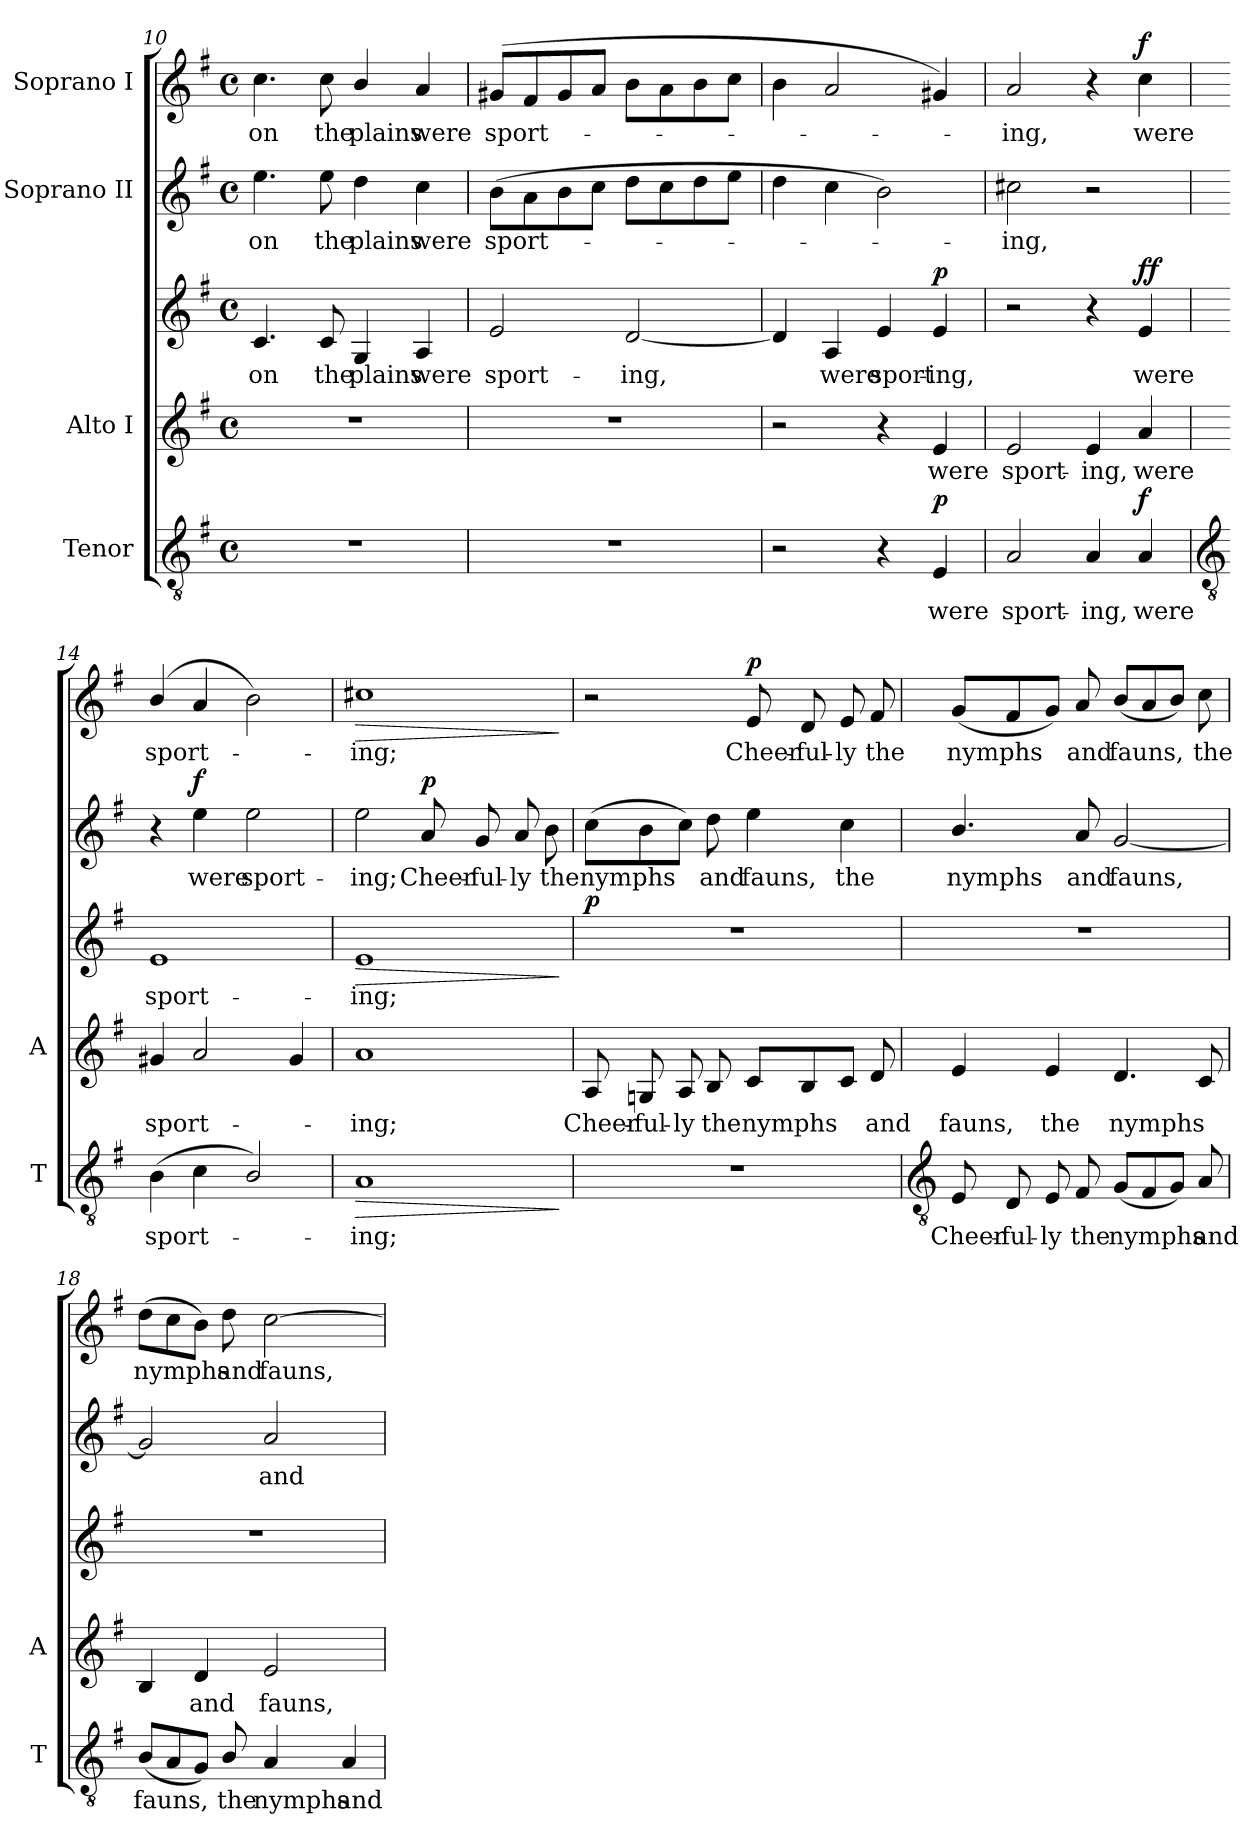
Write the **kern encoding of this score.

**kern	**text	**dynam	**kern	**text	**kern	**text	**dynam	**kern	**text	**dynam	**kern	**text	**dynam
*part4	*part4	*part4	*part3	*part3	*part3	*part3	*part3	*part2	*part2	*part2	*part1	*part1	*part1
*staff5	*staff5	*staff5	*staff4	*staff4	*staff3	*staff3	*staff3/4	*staff2	*staff2	*staff2	*staff1	*staff1	*staff1
*I"Tenor	*	*	*I"Alto I	*	*	*	*	*I"Soprano II	*	*	*I"Soprano I	*	*
*I'T	*	*	*I'A	*	*	*	*	*	*	*	*	*	*
!!LO:LB:g=z
*clefGv2	*	*	*clefG2	*	*clefG2	*	*	*clefG2	*	*	*clefG2	*	*
*k[f#]	*	*	*k[f#]	*	*k[f#]	*	*	*k[f#]	*	*	*k[f#]	*	*
*G:	*	*	*G:	*	*G:	*	*	*G:	*	*	*G:	*	*
*M4/4	*	*	*M4/4	*	*M4/4	*	*	*M4/4	*	*	*M4/4	*	*
*met(c)	*	*	*met(c)	*	*met(c)	*	*	*met(c)	*	*	*met(c)	*	*
=10	=10	=10	=10	=10	=10	=10	=10	=10	=10	=10	=10	=10	=10
!	!	!	!	!	!	!LO:LY:b	!	!	!LO:LY:b	!	!	!LO:LY:b	!
1r	.	.	1r	.	4.c	on	.	4.ee	-on	.	4.cc	-on	.
!	!	!	!	!	!	!LO:LY:b	!	!	!LO:LY:b	!	!	!LO:LY:b	!
.	.	.	.	.	8c	the	.	8ee	the	.	8cc	the	.
!	!	!	!	!	!	!LO:LY:b	!	!	!LO:LY:b	!	!	!LO:LY:b	!
.	.	.	.	.	4G	plains	.	4dd	plains	.	4b/	plains	.
!	!	!	!	!	!	!LO:LY:b	!	!	!LO:LY:b	!	!	!LO:LY:b	!
.	.	.	.	.	4A	were	.	4cc	were	.	4a	were	.
=11	=11	=11	=11	=11	=11	=11	=11	=11	=11	=11	=11	=11	=11
!	!	!	!	!	!	!LO:LY:b	!	!	!LO:LY:b	!	!	!LO:LY:b	!
1r	.	.	1r	.	2e	sport-	.	(>8bL	sport-	.	(<8g#XL	sport-	.
.	.	.	.	.	.	.	.	8a	.	.	8f#	.	.
.	.	.	.	.	.	.	.	8b	.	.	8g#	.	.
.	.	.	.	.	.	.	.	8ccJ	.	.	8aJ	.	.
!	!	!	!	!	!	!LO:LY:b	!	!	!	!	!	!	!
.	.	.	.	.	[2d	-ing,	.	8ddL	.	.	8bL	.	.
.	.	.	.	.	.	.	.	8cc	.	.	8a	.	.
.	.	.	.	.	.	.	.	8dd	.	.	8b	.	.
.	.	.	.	.	.	.	.	8eeJ	.	.	8ccJ	.	.
=12	=12	=12	=12	=12	=12	=12	=12	=12	=12	=12	=12	=12	=12
2r	.	.	2r	.	4d]	.	.	4dd	.	.	4b	.	.
!	!	!	!	!	!	!LO:LY:b	!	!	!	!	!	!	!
.	.	.	.	.	4A	were	.	4cc	.	.	2a	.	.
!	!	!	!	!	!	!LO:LY:b	!	!	!	!	!	!	!
4r	.	.	4r	.	4e	sport-	.	2b)	.	.	.	.	.
!	!LO:LY:b	!LO:DY:b	!	!LO:LY:b	!	!LO:LY:b	!LO:DY:b=2	!	!	!	!	!	!
4E	were	p	4e	were	4e	-ing,	p	.	.	.	4g#X)	.	.
=13	=13	=13	=13	=13	=13	=13	=13	=13	=13	=13	=13	=13	=13
!	!LO:LY:b	!	!	!LO:LY:b	!	!	!	!	!LO:LY:b	!	!	!LO:LY:b	!
2A	sport-	.	2e	sport-	2r	.	.	2cc#X	ing,	.	2a	ing,	.
!	!LO:LY:b	!	!	!LO:LY:b	!	!	!	!	!	!	!	!	!
4A	-ing,	.	4e	-ing,	4r	.	.	2r	.	.	4r	.	.
!	!LO:LY:b	!LO:DY:b	!	!LO:LY:b	!	!LO:LY:b	!LO:DY:b=2	!	!	!	!	!LO:LY:b	!
!	!	!	!	!	!	!	!LO:DY:n=1:b	!	!	!	!	!	!LO:DY:b
4A	were	f	4a	were	4e	were	f f	.	.	.	4cc	were	f
!!LO:LB:g=z
=14	=14	=14	=14	=14	=14	=14	=14	=14	=14	=14	=14	=14	=14
*clefGv2	*	*	*	*	*	*	*	*	*	*	*	*	*
!	!LO:LY:b	!	!	!LO:LY:b	!	!LO:LY:b	!	!	!	!	!	!LO:LY:b	!
(>4B	sport-	.	4g#X	-sport-	1e	sport-	.	4r	.	.	(<4b/	sport-	.
!	!	!	!	!	!	!	!	!	!LO:LY:b	!LO:DY:b	!	!	!
4c	.	.	2a	.	.	.	.	4ee	were	f	4a	.	.
!	!	!	!	!	!	!	!	!	!LO:LY:b	!	!	!	!
2B/)	.	.	.	.	.	.	.	2ee	sport-	.	2b)	.	.
.	.	.	4g#	.	.	.	.	.	.	.	.	.	.
=15	=15	=15	=15	=15	=15	=15	=15	=15	=15	=15	=15	=15	=15
!	!LO:LY:b	!LO:HP:b	!	!LO:LY:b	!	!LO:LY:b	!LO:HP:b	!	!LO:LY:b	!	!	!LO:LY:b	!LO:HP:b
1A	ing;	>	1a	ing;	1e	ing;	>	2ee	-ing;	.	1cc#X	ing;	>
!	!	!	!	!	!	!	!	!	!LO:LY:b	!LO:DY:b	!	!	!
.	.	.	.	.	.	.	.	8a	Cheer-	p	.	.	.
!	!	!	!	!	!	!	!	!	!LO:LY:b	!	!	!	!
.	.	.	.	.	.	.	.	8g	-ful-	.	.	.	.
!	!	!	!	!	!	!	!	!	!LO:LY:b	!	!	!	!
.	.	.	.	.	.	.	.	8a	-ly	.	.	.	.
!	!	!	!	!	!	!	!	!	!LO:LY:b	!	!	!	!
.	.	.	.	.	.	.	.	8b	the	.	.	.	.
.	.	]	.	.	.	.	]	.	.	.	.	.	]
=16	=16	=16	=16	=16	=16	=16	=16	=16	=16	=16	=16	=16	=16
!	!	!	!	!LO:LY:b	!	!	!LO:DY:b=2	!	!LO:LY:b	!	!	!	!
1r	.	.	8A	Cheer-	1r	.	p	(>8ccL	nymphs	.	2r	.	.
!	!	!	!	!LO:LY:b	!	!	!	!	!	!	!	!	!
.	.	.	8Gn	-ful-	.	.	.	8b	.	.	.	.	.
!	!	!	!	!LO:LY:b	!	!	!	!	!	!	!	!	!
.	.	.	8A	-ly	.	.	.	8ccJ)	.	.	.	.	.
!	!	!	!	!LO:LY:b	!	!	!	!	!LO:LY:b	!	!	!	!
.	.	.	8B	the	.	.	.	8dd	and	.	.	.	.
!	!	!	!	!LO:LY:b	!	!	!	!	!LO:LY:b	!	!	!LO:LY:b	!LO:DY:b
.	.	.	8cL	nymphs	.	.	.	4ee	fauns,	.	8e	Cheer-	p
!	!	!	!	!	!	!	!	!	!	!	!	!LO:LY:b	!
.	.	.	8B	.	.	.	.	.	.	.	8d	-ful-	.
!	!	!	!	!	!	!	!	!	!LO:LY:b	!	!	!LO:LY:b	!
.	.	.	8cJ	.	.	.	.	4cc	the	.	8e	-ly	.
!	!	!	!	!LO:LY:b	!	!	!	!	!	!	!	!LO:LY:b	!
.	.	.	8d	and	.	.	.	.	.	.	8f#	the	.
!!LO:LB:g=z
=17	=17	=17	=17	=17	=17	=17	=17	=17	=17	=17	=17	=17	=17
*clefGv2	*	*	*	*	*	*	*	*	*	*	*	*	*
!	!LO:LY:b	!	!	!LO:LY:b	!	!	!	!	!LO:LY:b	!	!	!LO:LY:b	!
8E	Cheer-	.	4e	fauns,	1r	.	.	4.b/	nymphs	.	(<8gL	nymphs	.
!	!LO:LY:b	!	!	!	!	!	!	!	!	!	!	!	!
8D	-ful-	.	.	.	.	.	.	.	.	.	8f#	.	.
!	!LO:LY:b	!	!	!LO:LY:b	!	!	!	!	!	!	!	!	!
8E	-ly	.	4e	the	.	.	.	.	.	.	8gJ)	.	.
!	!LO:LY:b	!	!	!	!	!	!	!	!LO:LY:b	!	!	!LO:LY:b	!
8F#	the	.	.	.	.	.	.	8a	and	.	8a	and	.
!	!LO:LY:b	!	!	!LO:LY:b	!	!	!	!	!LO:LY:b	!	!	!LO:LY:b	!
(<8GL	nymphs	.	4.d	nymphs	.	.	.	[2g	fauns,	.	(<8bL	fauns,	.
8F#	.	.	.	.	.	.	.	.	.	.	8a	.	.
8GJ)	.	.	.	.	.	.	.	.	.	.	8bJ)	.	.
!	!LO:LY:b	!	!	!	!	!	!	!	!	!	!	!LO:LY:b	!
8A	and	.	8c	.	.	.	.	.	.	.	8cc	the	.
=18	=18	=18	=18	=18	=18	=18	=18	=18	=18	=18	=18	=18	=18
!	!LO:LY:b	!	!	!	!	!	!	!	!	!	!	!LO:LY:b	!
(<8BL	fauns,	.	4B	.	1r	.	.	2g]	.	.	(>8ddL	nymphs	.
8A	.	.	.	.	.	.	.	.	.	.	8cc	.	.
!	!	!	!	!LO:LY:b	!	!	!	!	!	!	!	!	!
8GJ)	.	.	4d	and	.	.	.	.	.	.	8bJ)	.	.
!	!LO:LY:b	!	!	!	!	!	!	!	!	!	!	!LO:LY:b	!
8B/	the	.	.	.	.	.	.	.	.	.	8dd	and	.
!	!LO:LY:b	!	!	!LO:LY:b	!	!	!	!	!LO:LY:b	!	!	!LO:LY:b	!
4A	nymphs	.	2e	fauns,	.	.	.	2a	and	.	[2cc	fauns,	.
!	!LO:LY:b	!	!	!	!	!	!	!	!	!	!	!	!
4A	and	.	.	.	.	.	.	.	.	.	.	.	.
=	=	=	=	=	=	=	=	=	=	=	=	=	=
*-	*-	*-	*-	*-	*-	*-	*-	*-	*-	*-	*-	*-	*-
